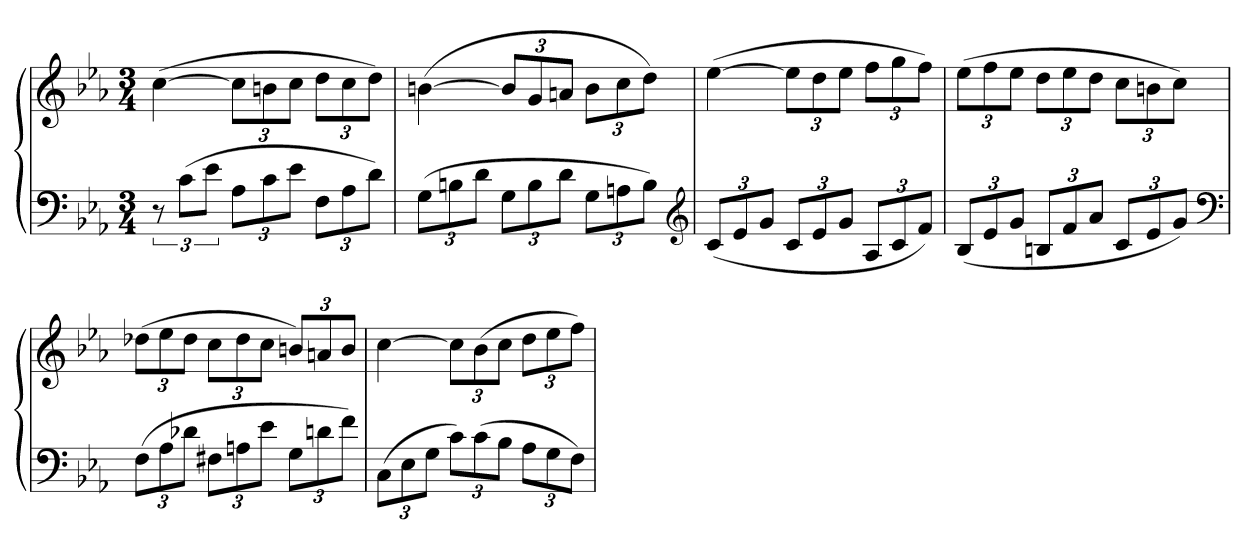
**kern	**kern
*part1	*part1
*staff2	*staff1
*clefF4	*clefG2
*k[b-e-a-]	*k[b-e-a-]
*c:	*c:
*M3/4	*M3/4
=	=
12r	([4cc
(12cL	.
12e-J	.
12A-L	12ccL]
12c	12bn
12e-J	12ccJ
12FL	12ddL
12A-	12cc
12dJ)	12ddJ)
=	=
(12GL	([4bn
12Bn	.
12dJ	.
12GL	12bL]
12B	12g
12dJ	12anJ
12GL	12bL
12An	12cc
12BJ)	12ddJ)
*clefG2	*
=	=
(12cL	([4ee-
12e-	.
12gJ	.
12cL	12ee-L]
12e-	12dd
12gJ	12ee-J
12A-L	12ffL
12c	12gg
12fJ)	12ffJ)
=	=
(12B-L	(12ee-L
12e-	12ff
12gJ	12ee-J
12BnL	12ddL
12f	12ee-
12a-J	12ddJ
12cL	12ccL
12e-	12bn
12gJ)	12ccJ)
*clefF4	*
=	=
(12FL	(12dd-XL
12A-	12ee-
12d-XJ	12dd-J
12F#XL	12ccL
12An	12dd-
12e-J	12ccJ
12GL	12bnL)
12dn	12an
12fJ)	12bJ
=	=
(12CL	[4cc
12E-	.
12GJ	.
12cL)	12ccL]
(12c	(12b-
12B-J	12ccJ
12A-L	12ddL
12G	12ee-
12FJ)	12ffJ)
=	=
*-	*-
